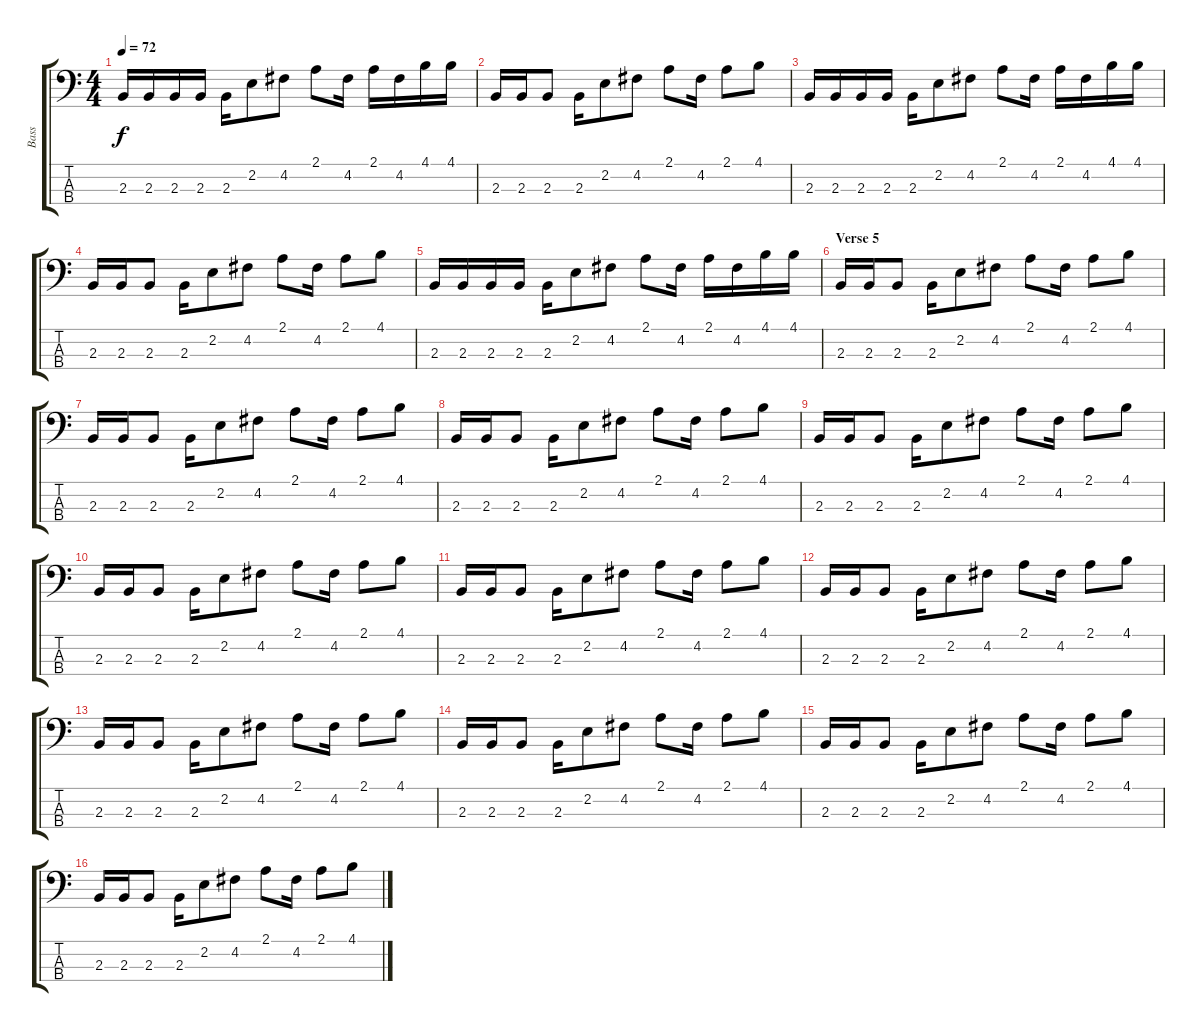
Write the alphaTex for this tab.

\track ("Bass" "Bass") {instrument electricbasspick}
\staff {score tabs}
\tuning (G2 D2 A1 E1) {hide}
\ts (4 4)
\tempo 72
\clef f4
\ks c
2.3.16{dy f} 2.3.16 2.3.16 2.3.16 2.3.16 2.2.8 4.2.8 2.1.8 4.2.16 2.1.16 4.2.16 4.1.16 4.1.16 |
2.3.16 2.3.16 2.3.8 2.3.16 2.2.8 4.2.8 2.1.8 4.2.16 2.1.8 4.1.8 |
2.3.16 2.3.16 2.3.16 2.3.16 2.3.16 2.2.8 4.2.8 2.1.8 4.2.16 2.1.16 4.2.16 4.1.16 4.1.16 |
2.3.16 2.3.16 2.3.8 2.3.16 2.2.8 4.2.8 2.1.8 4.2.16 2.1.8 4.1.8 |
2.3.16 2.3.16 2.3.16 2.3.16 2.3.16 2.2.8 4.2.8 2.1.8 4.2.16 2.1.16 4.2.16 4.1.16 4.1.16 |
\section ("" "Verse 5")
2.3.16 2.3.16 2.3.8 2.3.16 2.2.8 4.2.8 2.1.8 4.2.16 2.1.8 4.1.8 |
2.3.16 2.3.16 2.3.8 2.3.16 2.2.8 4.2.8 2.1.8 4.2.16 2.1.8 4.1.8 |
2.3.16 2.3.16 2.3.8 2.3.16 2.2.8 4.2.8 2.1.8 4.2.16 2.1.8 4.1.8 |
2.3.16 2.3.16 2.3.8 2.3.16 2.2.8 4.2.8 2.1.8 4.2.16 2.1.8 4.1.8 |
2.3.16 2.3.16 2.3.8 2.3.16 2.2.8 4.2.8 2.1.8 4.2.16 2.1.8 4.1.8 |
2.3.16 2.3.16 2.3.8 2.3.16 2.2.8 4.2.8 2.1.8 4.2.16 2.1.8 4.1.8 |
2.3.16 2.3.16 2.3.8 2.3.16 2.2.8 4.2.8 2.1.8 4.2.16 2.1.8 4.1.8 |
2.3.16 2.3.16 2.3.8 2.3.16 2.2.8 4.2.8 2.1.8 4.2.16 2.1.8 4.1.8 |
2.3.16 2.3.16 2.3.8 2.3.16 2.2.8 4.2.8 2.1.8 4.2.16 2.1.8 4.1.8 |
2.3.16 2.3.16 2.3.8 2.3.16 2.2.8 4.2.8 2.1.8 4.2.16 2.1.8 4.1.8 |
2.3.16 2.3.16 2.3.8 2.3.16 2.2.8 4.2.8 2.1.8 4.2.16 2.1.8 4.1.8
